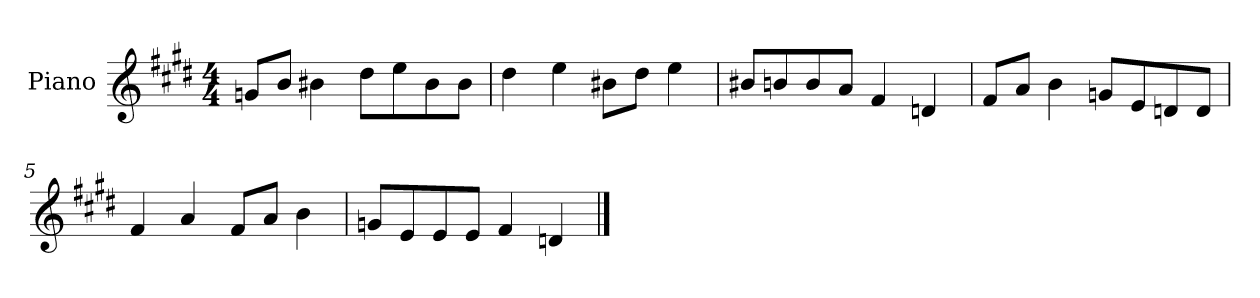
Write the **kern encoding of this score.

**kern
*part1
*staff1
*I"Piano
*I'P-no
*clefG2
*k[f#c#g#d#]
*M4/4
*MM90
=1
8gn/L
8b/J
4b#X\
8dd#\L
8ee\
8b#\
8b#\J
=2
4dd#\
4ee\
8b#X\L
8dd#\J
4ee\
=3
8b#X/L
8bn/
8b/
8a/J
4f#/
4dn/
=4
8f#/L
8a/J
4b\
8gn/L
8e/
8dn/
8d/J
=5
4f#/
4a/
8f#/L
8a/J
4b\
!!LO:LB:g=z
=6
8gn/L
8e/
8e/
8e/J
4f#/
4dn/
==
*-
